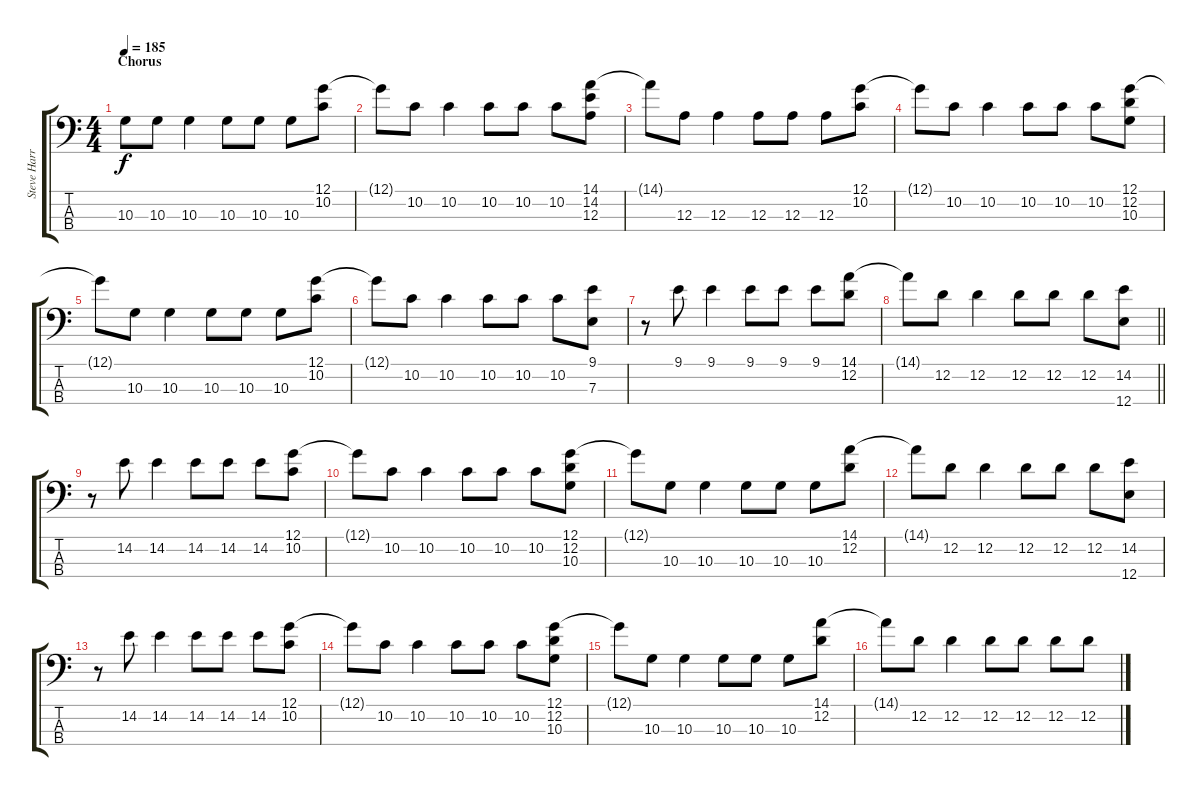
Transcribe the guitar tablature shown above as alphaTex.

\track ("Steve Harris" "Steve Harr") {instrument electricbassfinger}
\staff {score tabs}
\tuning (G2 D2 A1 E1) {hide}
\ts (4 4)
\section ("" "Chorus")
\tempo 185
\clef f4
\ks c
10.3{t}.8{dy f} 10.3.8 10.3.4 10.3.8 10.3.8 10.3.8 (12.1 10.2).8 |
12.1{t}.8 10.2.8 10.2.4 10.2.8 10.2.8 10.2.8 (14.1 14.2 12.3).8 |
14.1{t}.8 12.3.8 12.3.4 12.3.8 12.3.8 12.3.8 (12.1 10.2).8 |
12.1{t}.8 10.2.8 10.2.4 10.2.8 10.2.8 10.2.8 (12.1 12.2 10.3).8 |
12.1{t}.8 10.3.8 10.3.4 10.3.8 10.3.8 10.3.8 (12.1 10.2).8 |
12.1{t}.8 10.2.8 10.2.4 10.2.8 10.2.8 10.2.8 (9.1 7.3).8 |
r.8 9.1.8 9.1.4 9.1.8 9.1.8 9.1.8 (14.1 12.2).8 |
\barLineRight lightlight
14.1{t}.8 12.2.8 12.2.4 12.2.8 12.2.8 12.2.8 (14.2 12.4).8 |
r.8 14.2.8 14.2.4 14.2.8 14.2.8 14.2.8 (12.1 10.2).8 |
12.1{t}.8 10.2.8 10.2.4 10.2.8 10.2.8 10.2.8 (12.1 12.2 10.3).8 |
12.1{t}.8 10.3.8 10.3.4 10.3.8 10.3.8 10.3.8 (14.1 12.2).8 |
14.1{t}.8 12.2.8 12.2.4 12.2.8 12.2.8 12.2.8 (14.2 12.4).8 |
r.8 14.2.8 14.2.4 14.2.8 14.2.8 14.2.8 (12.1 10.2).8 |
12.1{t}.8 10.2.8 10.2.4 10.2.8 10.2.8 10.2.8 (12.1 12.2 10.3).8 |
12.1{t}.8 10.3.8 10.3.4 10.3.8 10.3.8 10.3.8 (14.1 12.2).8 |
14.1{t}.8 12.2.8 12.2.4 12.2.8 12.2.8 12.2.8 12.2.8
